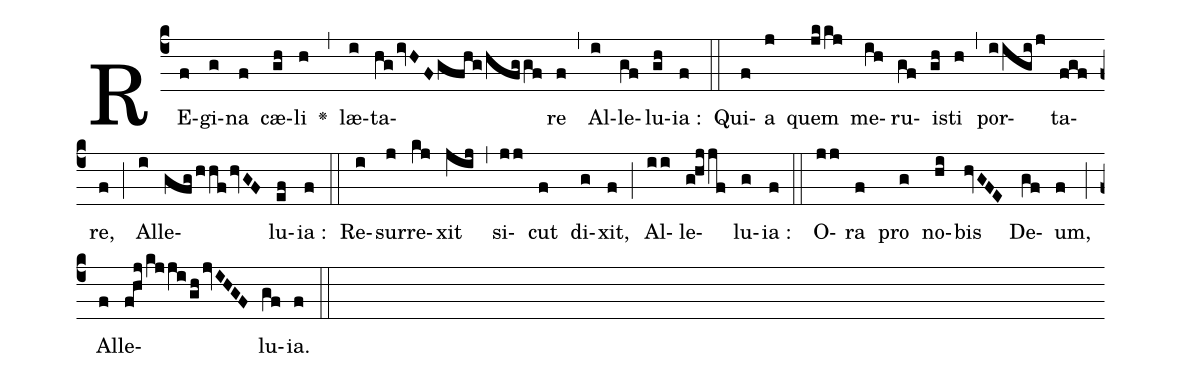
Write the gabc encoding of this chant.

%%
(c4)RE(f)gi(g)na(f) cæ(gh)li(h) <v>\greheightstar</v>(,) læ(i)ta(hgivHFgfhghfggf)re(f) (,)
Al(i)le(gf)lu(gh)ia~:(f) (::)
Qui(f)a(j) quem(jkkj) me(ih)ru(gf)i(gh)sti(h) (,)
por(iigij)ta(fgf)re,(f) (;) Al(i)le(gfghhfhvGF)lu(ef)ia~:(f) (::)
Re(i)sur(j)re(kj)xit(jij) (,)
si(jj)cut(f) di(g)xit,(f) (;)
Al(ii)le(ghjjf)lu(g)ia~:(f) (::)
O(jj)ra(f) pro(g) no(hi)bis(hvGFE) De(gf)um,(f) (;)
Al(f)le(fhjkjjighjvIHGF)lu(gf)ia.(f) (::)
